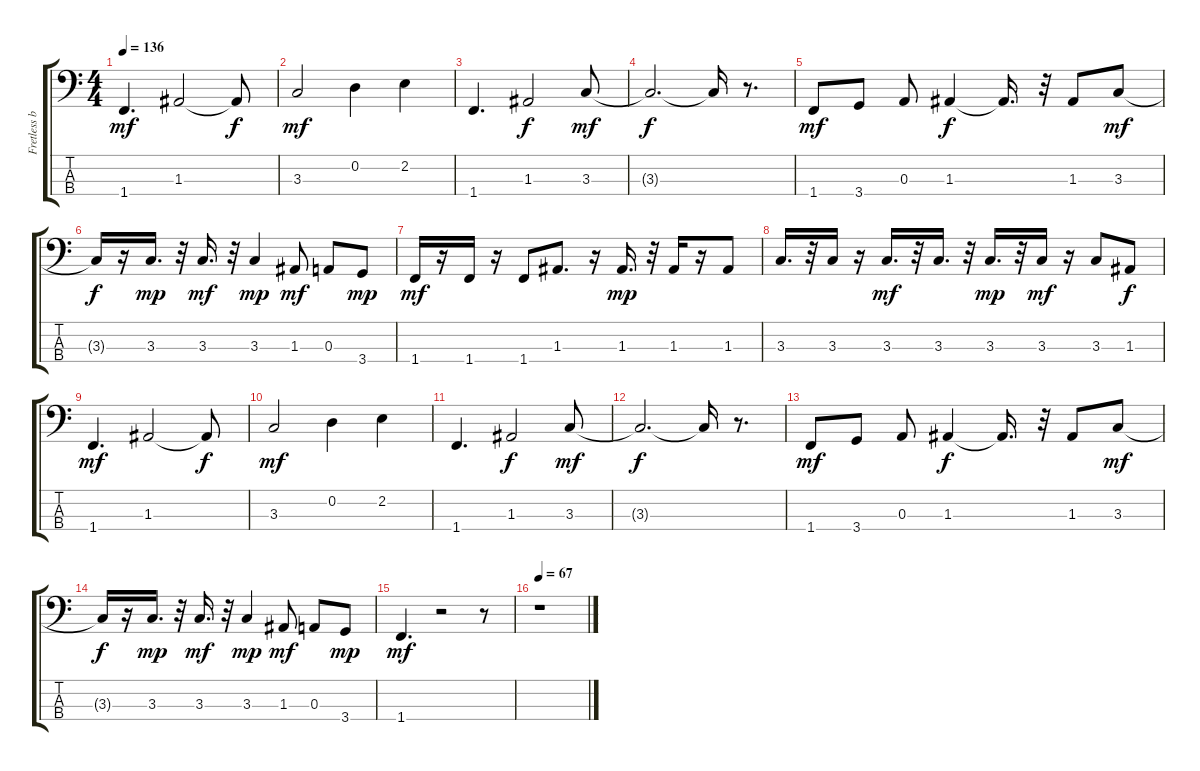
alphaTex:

\track ("Fretless bass" "Fretless b") {instrument fretlessbass}
\staff {score tabs}
\tuning (G2 D2 A1 E1) {hide}
\ts (4 4)
\tempo 136
\clef f4
\ks c
1.4.4{d dy mf} 1.3.2 1.3{t}.8{dy f} |
3.3.2{dy mf} 0.2.4 2.2.4 |
1.4.4{d} 1.3.2{dy f} 3.3.8{dy mf} |
3.3{t}.2{d dy f} 3.3{t}.16 r.8{d} |
1.4.8{dy mf} 3.4.8 0.3.8 1.3.4{dy f} 1.3{t}.16{d} r.32 1.3.8 3.3.8{dy mf} |
3.3{t}.16{dy f} r.16 3.3.16{d dy mp} r.32 3.3.16{d dy mf} r.32 3.3.4{dy mp} 1.3.8{dy mf} 0.3.8 3.4.8{dy mp} |
1.4.16{dy mf} r.16 1.4.16 r.16 1.4.8 1.3.8{d} r.16 1.3.16{d dy mp} r.32 1.3.16 r.16 1.3.8 |
3.3.16{d} r.32 3.3.16 r.16 3.3.16{d dy mf} r.32 3.3.16{d} r.32 3.3.16{d dy mp} r.32 3.3.16{dy mf} r.16 3.3.8 1.3.8{dy f} |
1.4.4{d dy mf} 1.3.2 1.3{t}.8{dy f} |
3.3.2{dy mf} 0.2.4 2.2.4 |
1.4.4{d} 1.3.2{dy f} 3.3.8{dy mf} |
3.3{t}.2{d dy f} 3.3{t}.16 r.8{d} |
1.4.8{dy mf} 3.4.8 0.3.8 1.3.4{dy f} 1.3{t}.16{d} r.32 1.3.8 3.3.8{dy mf} |
3.3{t}.16{dy f} r.16 3.3.16{d dy mp} r.32 3.3.16{d dy mf} r.32 3.3.4{dy mp} 1.3.8{dy mf} 0.3.8 3.4.8{dy mp} |
1.4.4{d dy mf} r.2 r.8 |
\tempo 67
r.1
